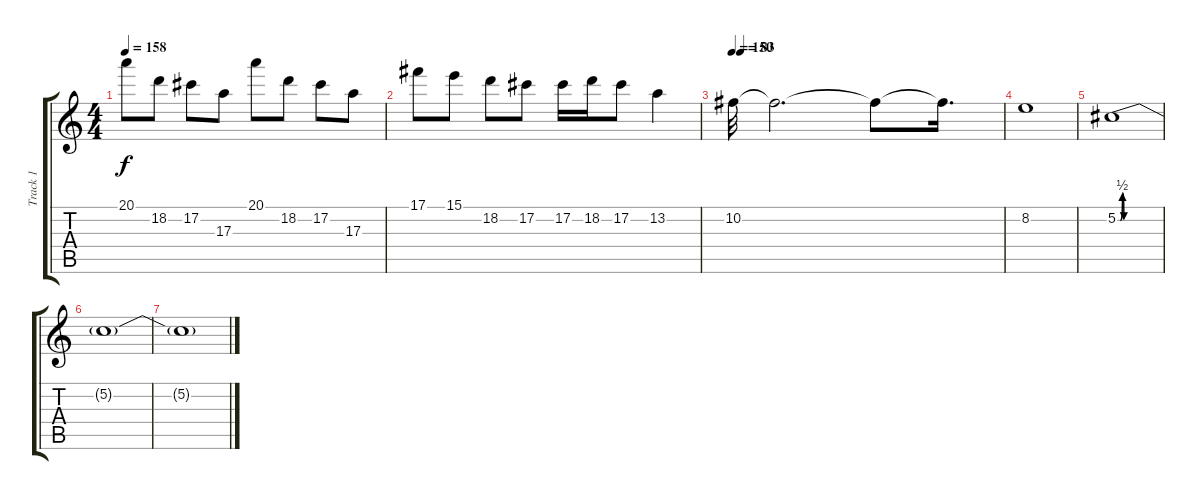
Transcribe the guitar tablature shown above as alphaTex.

\track ("Track 1" "Track 1") {instrument distortionguitar}
\staff {score tabs}
\tuning (Db4 Ab3 E3 B2 Gb2 B1) {hide}
\ts (4 4)
\tempo 158
\clef g2
\ks c
20.1.8{dy f} 18.2.8 17.2.8 17.3.8 20.1.8 18.2.8 17.2.8 17.3.8 |
17.1.8 15.1.8 18.2.8 17.2.8 17.2.16 18.2.16 17.2.8 13.2.4 |
\tempo 150
\tempo (83 0.03125)
10.2.32 10.2{t}.2{d} 10.2{t}.8 10.2{t}.16{d} |
8.2.1 |
5.2{be (custom 0 0 4 0 7 2 9 0 60 0)}.1 |
5.2{t}.1 |
5.2{t}.1
